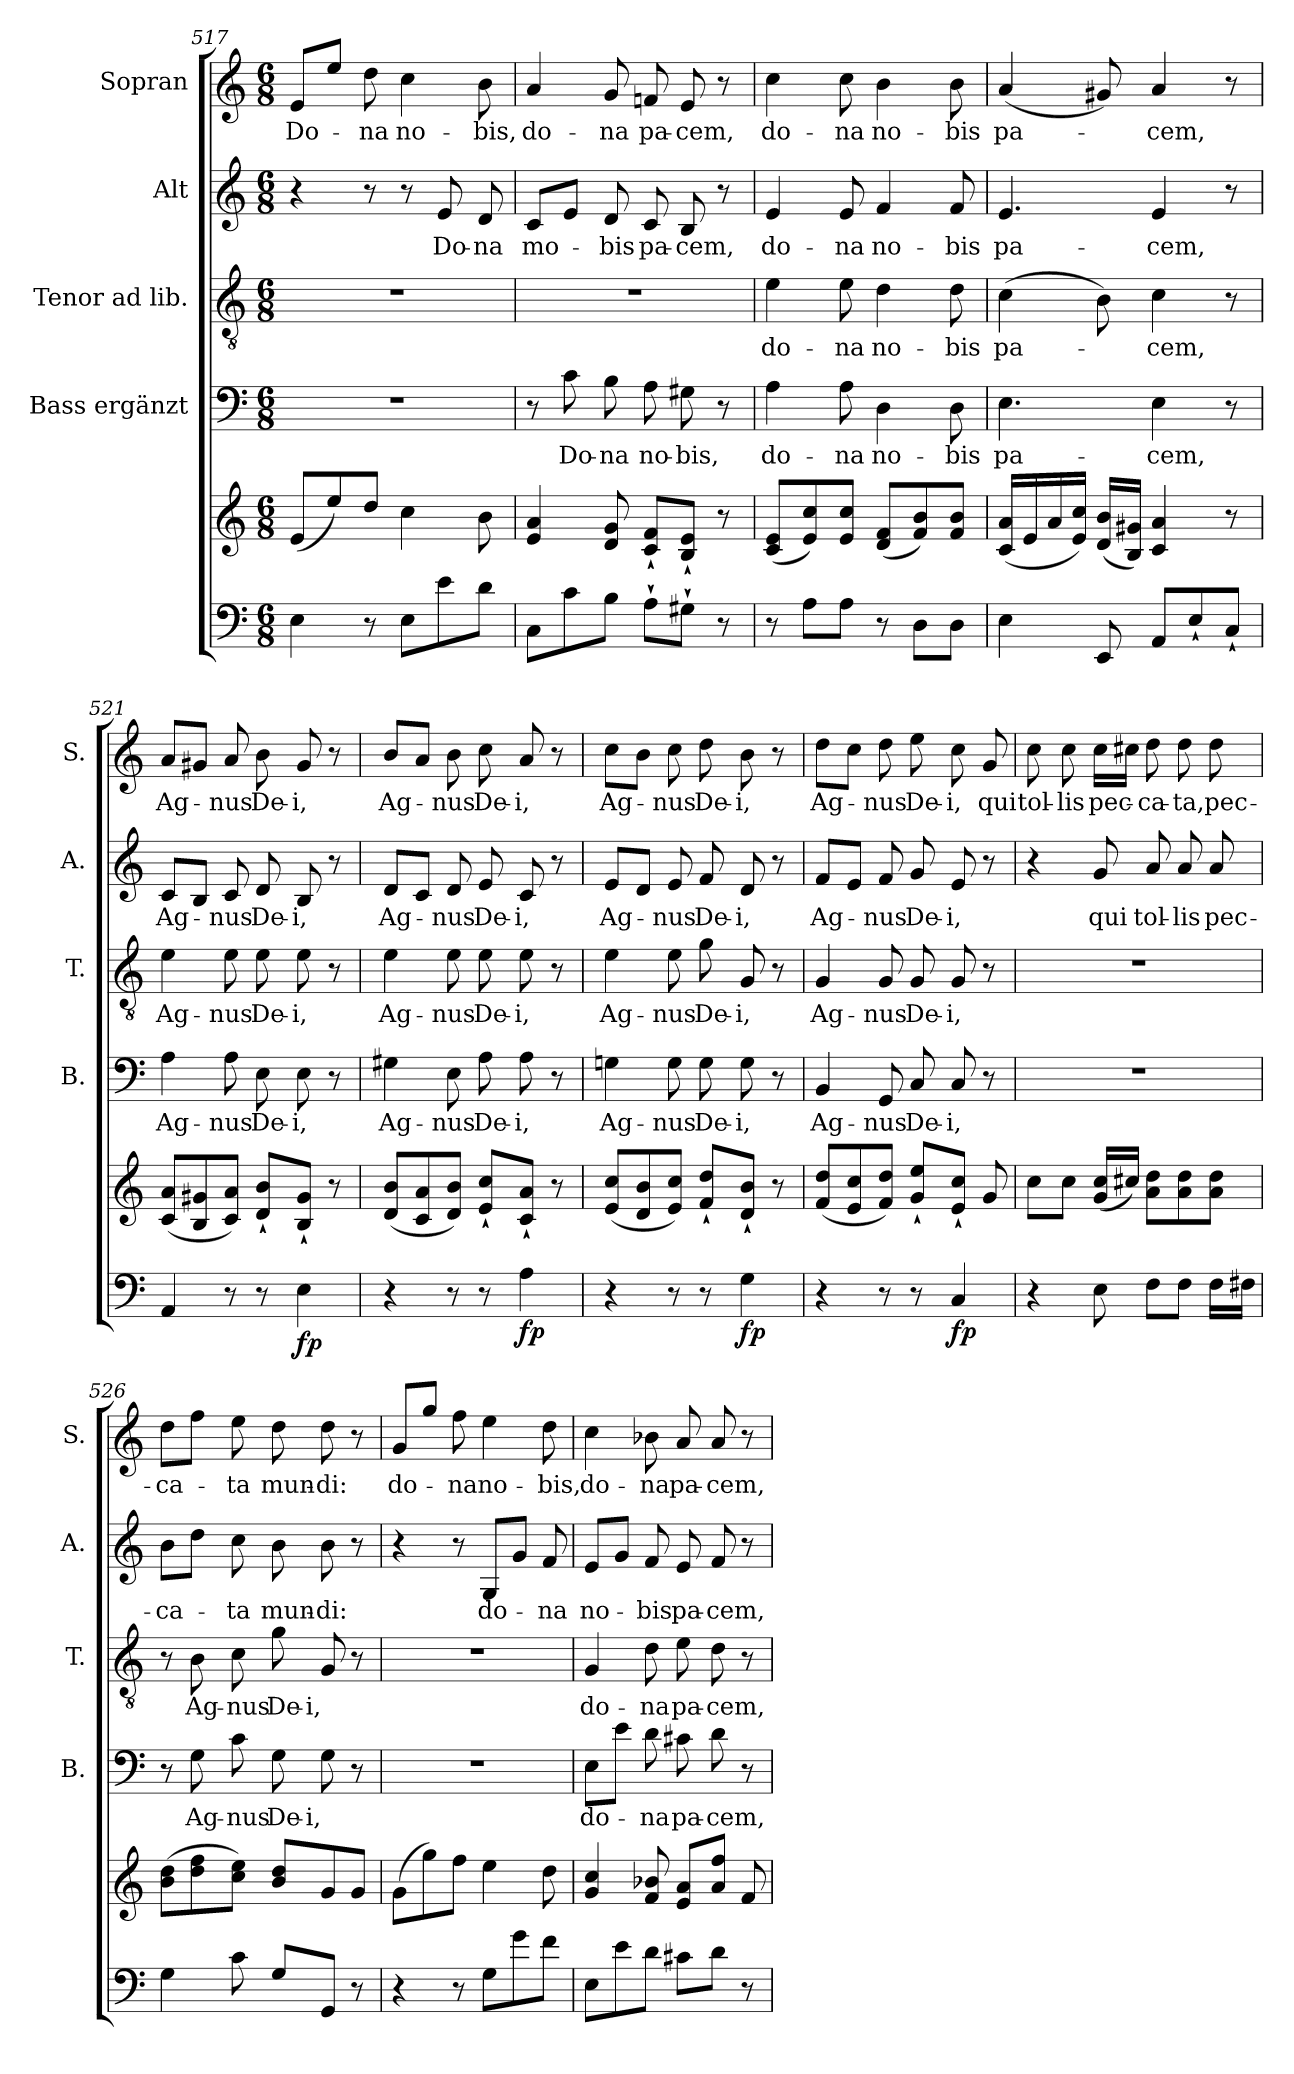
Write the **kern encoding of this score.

**kern	**kern	**dynam	**kern	**text	**kern	**text	**kern	**text	**kern	**text
*part5	*part5	*part5	*part4	*part4	*part3	*part3	*part2	*part2	*part1	*part1
*staff6	*staff5	*staff5/6	*staff4	*staff4	*staff3	*staff3	*staff2	*staff2	*staff1	*staff1
*	*	*	*I"Bass ergänzt	*	*I"Tenor ad lib.	*	*I"Alt	*	*I"Sopran	*
*	*	*	*I'B.	*	*I'T.	*	*I'A.	*	*I'S.	*
*clefF4	*clefG2	*	*clefF4	*	*clefGv2	*	*clefG2	*	*clefG2	*
*k[]	*k[]	*	*k[]	*	*k[]	*	*k[]	*	*k[]	*
*C:	*C:	*	*C:	*	*C:	*	*C:	*	*C:	*
*M6/8	*M6/8	*	*M6/8	*	*M6/8	*	*M6/8	*	*M6/8	*
=517	=517	=517	=517	=517	=517	=517	=517	=517	=517	=517
!	!	!	!	!	!	!	!	!	!	!LO:LY:b
4E\	(<8e/L	.	2.r	.	2.r	.	4r	.	8e/L	Do-
.	8ee/)	.	.	.	.	.	.	.	8ee/J	.
!	!	!	!	!	!	!	!	!	!	!LO:LY:b
8r	8dd/J	.	.	.	.	.	8r	.	8dd\	-na
!	!	!	!	!	!	!	!	!	!	!LO:LY:b
8E\L	4cc\	.	.	.	.	.	8r	.	4cc\	no-
!	!	!	!	!	!	!	!	!LO:LY:b	!	!
8e\	.	.	.	.	.	.	8e/	Do-	.	.
!	!	!	!	!	!	!	!	!LO:LY:b	!	!LO:LY:b
8d\J	8b\	.	.	.	.	.	8d/	-na	8b\	-bis,
=518	=518	=518	=518	=518	=518	=518	=518	=518	=518	=518
!	!	!	!	!	!	!	!	!LO:LY:b	!	!LO:LY:b
8C\L	4e/ 4a/	.	8r	.	2.r	.	8c/L	mo-	4a/	do-
!	!	!	!	!LO:LY:b	!	!	!	!	!	!
8c\	.	.	8c\	Do-	.	.	8e/J	.	.	.
!	!	!	!	!LO:LY:b	!	!	!	!LO:LY:b	!	!LO:LY:b
8B\J	8d/ 8g/	.	8B\	-na	.	.	8d/	-bis	8g/	-na
!	!	!	!	!LO:LY:b	!	!	!	!LO:LY:b	!	!LO:LY:b
8A`>\L	8c/`< 8f/`<L	.	8A\	no-	.	.	8c/	pa-	8fn/	pa-
!	!	!	!	!LO:LY:b	!	!	!	!LO:LY:b	!	!LO:LY:b
8G#X`>\J	8B/`< 8e/`<J	.	8G#X\	-bis,	.	.	8B/	-cem,	8e/	-cem,
8r	8r	.	8r	.	.	.	8r	.	8r	.
=519	=519	=519	=519	=519	=519	=519	=519	=519	=519	=519
!	!	!	!	!LO:LY:b	!	!LO:LY:b	!	!LO:LY:b	!	!LO:LY:b
8r	(<8c/ 8e/L	.	4A\	do-	4e\	do-	4e/	do-	4cc\	do-
8A\L	8e/ 8cc/)	.	.	.	.	.	.	.	.	.
!	!	!	!	!LO:LY:b	!	!LO:LY:b	!	!LO:LY:b	!	!LO:LY:b
8A\J	8e/ 8cc/J	.	8A\	-na	8e\	-na	8e/	-na	8cc\	-na
!	!	!	!	!LO:LY:b	!	!LO:LY:b	!	!LO:LY:b	!	!LO:LY:b
8r	(<8d/ 8f/L	.	4D\	no-	4d\	no-	4f/	no-	4b\	no-
8D\L	8f/ 8b/)	.	.	.	.	.	.	.	.	.
!	!	!	!	!LO:LY:b	!	!LO:LY:b	!	!LO:LY:b	!	!LO:LY:b
8D\J	8f/ 8b/J	.	8D\	-bis	8d\	-bis	8f/	-bis	8b\	-bis
!!LO:LB:g=z
=520	=520	=520	=520	=520	=520	=520	=520	=520	=520	=520
!	!	!	!	!LO:LY:b	!	!LO:LY:b	!	!LO:LY:b	!	!LO:LY:b
4E\	(<16c/ 16a/LL	.	4.E\	pa-	(>4c\	pa-	4.e/	pa-	(<4a/	pa-
.	16e/	.	.	.	.	.	.	.	.	.
.	16a/	.	.	.	.	.	.	.	.	.
.	16e/ 16cc/JJ)	.	.	.	.	.	.	.	.	.
8EE/	(<16d/ 16b/LL	.	.	.	8B\)	.	.	.	8g#X/)	.
.	16B/ 16g#X/JJ)	.	.	.	.	.	.	.	.	.
!	!	!	!	!LO:LY:b	!	!LO:LY:b	!	!LO:LY:b	!	!LO:LY:b
8AA/L	4c/ 4a/	.	4E\	-cem,	4c\	-cem,	4e/	-cem,	4a/	-cem,
8E`</	.	.	.	.	.	.	.	.	.	.
8C`</J	8r	.	8r	.	8r	.	8r	.	8r	.
=521	=521	=521	=521	=521	=521	=521	=521	=521	=521	=521
!	!	!	!	!LO:LY:b	!	!LO:LY:b	!	!LO:LY:b	!	!LO:LY:b
4AA/	(<8c/ 8a/L	.	4A\	Ag-	4e\	Ag-	8c/L	Ag-	8a/L	Ag-
.	8B/ 8g#X/	.	.	.	.	.	8B/J	.	8g#X/J	.
!	!	!	!	!LO:LY:b	!	!LO:LY:b	!	!LO:LY:b	!	!LO:LY:b
8r	8c/ 8a/J)	.	8A\	-nus	8e\	-nus	8c/	-nus	8a/	-nus
!	!	!	!	!LO:LY:b	!	!LO:LY:b	!	!LO:LY:b	!	!LO:LY:b
8r	8d/`< 8b/`<L	.	8E\	De-	8e\	De-	8d/	De-	8b\	De-
!	!	!LO:DY:b=2	!	!LO:LY:b	!	!LO:LY:b	!	!LO:LY:b	!	!LO:LY:b
4E\	8B/`< 8g#/`<J	fp	8E\	-i,	8e\	-i,	8B/	-i,	8g#/	-i,
.	8r	.	8r	.	8r	.	8r	.	8r	.
=522	=522	=522	=522	=522	=522	=522	=522	=522	=522	=522
!	!	!	!	!LO:LY:b	!	!LO:LY:b	!	!LO:LY:b	!	!LO:LY:b
4r	(<8d/ 8b/L	.	4G#X\	Ag-	4e\	Ag-	8d/L	Ag-	8b/L	Ag-
.	8c/ 8a/	.	.	.	.	.	8c/J	.	8a/J	.
!	!	!	!	!LO:LY:b	!	!LO:LY:b	!	!LO:LY:b	!	!LO:LY:b
8r	8d/ 8b/J)	.	8E\	-nus	8e\	-nus	8d/	-nus	8b\	-nus
!	!	!	!	!LO:LY:b	!	!LO:LY:b	!	!LO:LY:b	!	!LO:LY:b
8r	8e/`< 8cc/`<L	.	8A\	De-	8e\	De-	8e/	De-	8cc\	De-
!	!	!LO:DY:b=2	!	!LO:LY:b	!	!LO:LY:b	!	!LO:LY:b	!	!LO:LY:b
4A\	8c/`< 8a/`<J	fp	8A\	-i,	8e\	-i,	8c/	-i,	8a/	-i,
.	8r	.	8r	.	8r	.	8r	.	8r	.
=523	=523	=523	=523	=523	=523	=523	=523	=523	=523	=523
!	!	!	!	!LO:LY:b	!	!LO:LY:b	!	!LO:LY:b	!	!LO:LY:b
4r	(<8e/ 8cc/L	.	4Gn\	Ag-	4e\	Ag-	8e/L	Ag-	8cc\L	Ag-
.	8d/ 8b/	.	.	.	.	.	8d/J	.	8b\J	.
!	!	!	!	!LO:LY:b	!	!LO:LY:b	!	!LO:LY:b	!	!LO:LY:b
8r	8e/ 8cc/J)	.	8G\	-nus	8e\	-nus	8e/	-nus	8cc\	-nus
!	!	!	!	!LO:LY:b	!	!LO:LY:b	!	!LO:LY:b	!	!LO:LY:b
8r	8f/`< 8dd/`<L	.	8G\	De-	8g\	De-	8f/	De-	8dd\	De-
!	!	!LO:DY:b=2	!	!LO:LY:b	!	!LO:LY:b	!	!LO:LY:b	!	!LO:LY:b
4G\	8d/`< 8b/`<J	fp	8G\	-i,	8G/	-i,	8d/	-i,	8b\	-i,
.	8r	.	8r	.	8r	.	8r	.	8r	.
=524	=524	=524	=524	=524	=524	=524	=524	=524	=524	=524
!	!	!	!	!LO:LY:b	!	!LO:LY:b	!	!LO:LY:b	!	!LO:LY:b
4r	(<8f/ 8dd/L	.	4BB/	Ag-	4G/	Ag-	8f/L	Ag-	8dd\L	Ag-
.	8e/ 8cc/	.	.	.	.	.	8e/J	.	8cc\J	.
!	!	!	!	!LO:LY:b	!	!LO:LY:b	!	!LO:LY:b	!	!LO:LY:b
8r	8f/ 8dd/J)	.	8GG/	-nus	8G/	-nus	8f/	-nus	8dd\	-nus
!	!	!	!	!LO:LY:b	!	!LO:LY:b	!	!LO:LY:b	!	!LO:LY:b
8r	8g/`< 8ee/`<L	.	8C/	De-	8G/	De-	8g/	De-	8ee\	De-
!	!	!LO:DY:b=2	!	!LO:LY:b	!	!LO:LY:b	!	!LO:LY:b	!	!LO:LY:b
4C/	8e/`< 8cc/`<J	fp	8C/	-i,	8G/	-i,	8e/	-i,	8cc\	-i,
!	!	!	!	!	!	!	!	!	!	!LO:LY:b
.	8g/	.	8r	.	8r	.	8r	.	8g/	qui
!!LO:PB:g=z
=525	=525	=525	=525	=525	=525	=525	=525	=525	=525	=525
!	!	!	!	!	!	!	!	!	!	!LO:LY:b
4r	8cc\L	.	2.r	.	2.r	.	4r	.	8cc\	tol-
!	!	!	!	!	!	!	!	!	!	!LO:LY:b
.	8cc\J	.	.	.	.	.	.	.	8cc\	-lis
!	!	!	!	!	!	!	!	!LO:LY:b	!	!LO:LY:b
8E\	(<16g/ 16cc/LL	.	.	.	.	.	8g/	qui	16cc\LL	pec-
.	16cc#X/JJ)	.	.	.	.	.	.	.	16cc#X\JJ	.
!	!	!	!	!	!	!	!	!LO:LY:b	!	!LO:LY:b
8F\L	8a\ 8dd\L	.	.	.	.	.	8a/	tol-	8dd\	-ca-
!	!	!	!	!	!	!	!	!LO:LY:b	!	!LO:LY:b
8F\J	8a\ 8dd\	.	.	.	.	.	8a/	-lis	8dd\	-ta,
!	!	!	!	!	!	!	!	!LO:LY:b	!	!LO:LY:b
16F\LL	8a\ 8dd\J	.	.	.	.	.	8a/	pec-	8dd\	pec-
16F#X\JJ	.	.	.	.	.	.	.	.	.	.
=526	=526	=526	=526	=526	=526	=526	=526	=526	=526	=526
!	!	!	!	!	!	!	!	!LO:LY:b	!	!LO:LY:b
4G\	(>8b\ 8dd\L	.	8r	.	8r	.	8b\L	-ca-	8dd\L	-ca-
!	!	!	!	!LO:LY:b	!	!LO:LY:b	!	!	!	!
.	8dd\ 8ff\	.	8G\	Ag-	8B\	Ag-	8dd\J	.	8ff\J	.
!	!	!	!	!LO:LY:b	!	!LO:LY:b	!	!LO:LY:b	!	!LO:LY:b
8c\	8cc\ 8ee\J)	.	8c\	-nus	8c\	-nus	8cc\	-ta	8ee\	-ta
!	!	!	!	!LO:LY:b	!	!LO:LY:b	!	!LO:LY:b	!	!LO:LY:b
8G/L	8b/ 8dd/L	.	8G\	De-	8g\	De-	8b\	mun-	8dd\	mun-
!	!	!	!	!LO:LY:b	!	!LO:LY:b	!	!LO:LY:b	!	!LO:LY:b
8GG/J	8g/	.	8G\	-i,	8G/	-i,	8b\	-di:	8dd\	-di:
8r	8g/J	.	8r	.	8r	.	8r	.	8r	.
=527	=527	=527	=527	=527	=527	=527	=527	=527	=527	=527
!	!	!	!	!	!	!	!	!	!	!LO:LY:b
4r	(>8g\L	.	2.r	.	2.r	.	4r	.	8g/L	do-
.	8gg\)	.	.	.	.	.	.	.	8gg/J	.
!	!	!	!	!	!	!	!	!	!	!LO:LY:b
8r	8ff\J	.	.	.	.	.	8r	.	8ff\	-na
!	!	!	!	!	!	!	!	!LO:LY:b	!	!LO:LY:b
8G\L	4ee\	.	.	.	.	.	8G/L	do-	4ee\	no-
8g\	.	.	.	.	.	.	8g/J	.	.	.
!	!	!	!	!	!	!	!	!LO:LY:b	!	!LO:LY:b
8f\J	8dd\	.	.	.	.	.	8f/	-na	8dd\	-bis,
=528	=528	=528	=528	=528	=528	=528	=528	=528	=528	=528
!	!	!	!	!LO:LY:b	!	!LO:LY:b	!	!LO:LY:b	!	!LO:LY:b
8E\L	4g/ 4cc/	.	8E\L	do-	4G/	do-	8e/L	no-	4cc\	do-
8e\	.	.	8e\J	.	.	.	8g/J	.	.	.
!	!	!	!	!LO:LY:b	!	!LO:LY:b	!	!LO:LY:b	!	!LO:LY:b
8d\J	8f/ 8b-X/	.	8d\	-na	8d\	-na	8f/	-bis	8b-X\	-na
!	!	!	!	!LO:LY:b	!	!LO:LY:b	!	!LO:LY:b	!	!LO:LY:b
8c#X\L	8e/ 8a/L	.	8c#X\	pa-	8e\	pa-	8e/	pa-	8a/	pa-
!	!	!	!	!LO:LY:b	!	!LO:LY:b	!	!LO:LY:b	!	!LO:LY:b
8d\J	8a/ 8ff/J	.	8d\	-cem,	8d\	-cem,	8f/	-cem,	8a/	-cem,
8r	8f/	.	8r	.	8r	.	8r	.	8r	.
=	=	=	=	=	=	=	=	=	=	=
*-	*-	*-	*-	*-	*-	*-	*-	*-	*-	*-
